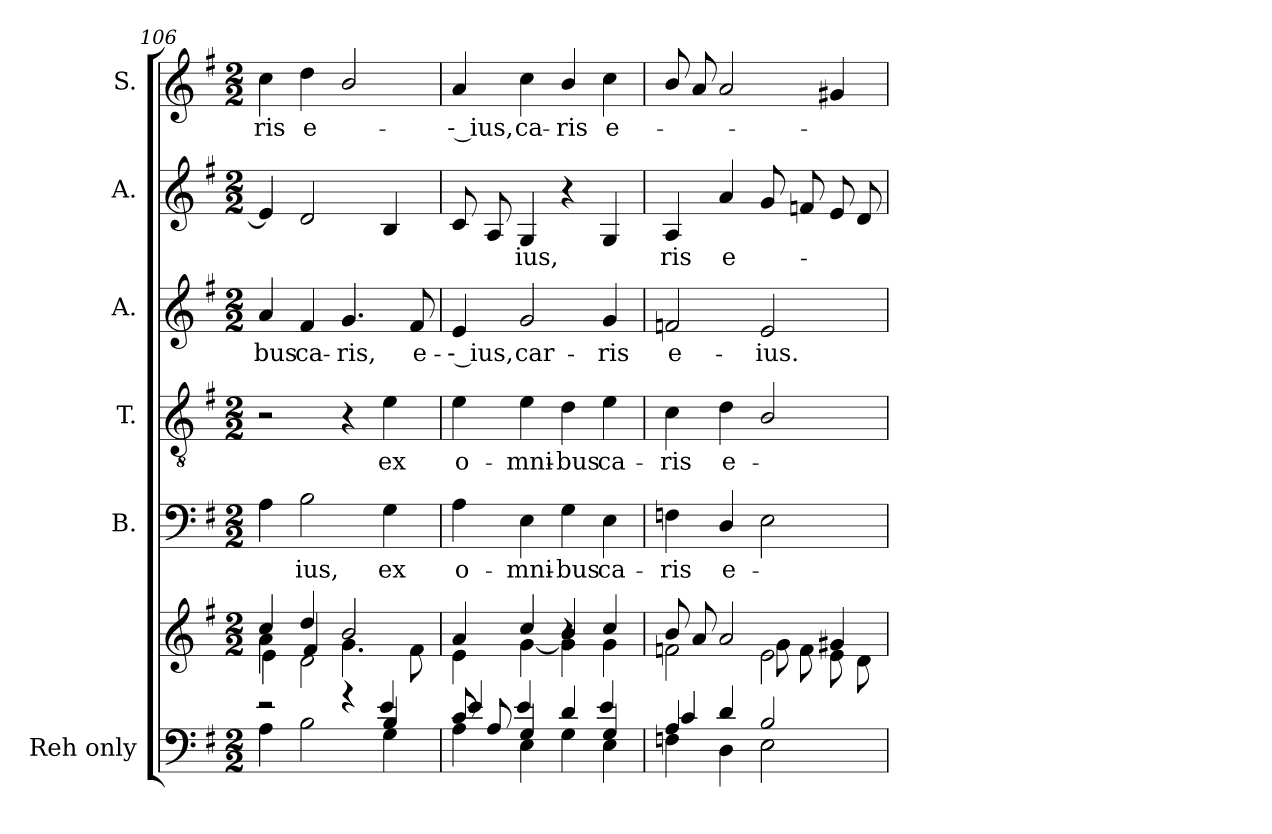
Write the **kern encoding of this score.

**kern	**kern	**kern	**text	**kern	**text	**kern	**text	**kern	**text	**kern	**text
*part6	*part6	*part5	*part5	*part4	*part4	*part3	*part3	*part2	*part2	*part1	*part1
*staff7	*staff6	*staff5	*staff5	*staff4	*staff4	*staff3	*staff3	*staff2	*staff2	*staff1	*staff1
*I"Reh  only	*	*I"B.	*	*I"T.	*	*I"A.	*	*I"A.	*	*I"S.	*
*	*	*I'B.	*	*I'T.	*	*I'A.	*	*I'A.	*	*	*
*clefF4	*clefG2	*clefF4	*	*clefGv2	*	*clefG2	*	*clefG2	*	*clefG2	*
*	*	*	*	*ITrd7c12	*	*	*	*	*	*	*
*k[f#]	*k[f#]	*k[f#]	*	*k[f#]	*	*k[f#]	*	*k[f#]	*	*k[f#]	*
*G:	*G:	*G:	*	*G:	*	*G:	*	*G:	*	*G:	*
*M2/2	*M2/2	*M2/2	*	*M2/2	*	*M2/2	*	*M2/2	*	*M2/2	*
=106	=106	=106	=106	=106	=106	=106	=106	=106	=106	=106	=106
*^	*^	*	*	*	*	*	*	*	*	*	*
*	*^	*	*^	*	*	*	*	*	*	*	*	*	*
!	!	!	!	!	!	!	!	!	!	!	!LO:LY:b:color=#000000	!	!	!	!
!	!	!	!	!	!	!	!	!	!	!	!	!	!	!	!LO:LY:b:color=#000000
2.ryy	2r	4Ai\	4cci/	4ai\	4ei\	4Ai\	.	2r	.	4ai/	-bus	4ei/]	.	4cci\	-ris
!	!	!	!	!	!	!	!LO:LY:b:color=#000000	!	!	!	!	!	!	!	!
!	!	!	!	!	!	!	!	!	!	!	!LO:LY:b:color=#000000	!	!	!	!
!	!	!	!	!	!	!	!	!	!	!	!	!	!	!	!LO:LY:b:color=#000000
.	.	2Bi\	4ddi/	4f#i/	2di\	2Bi\	-ius,	.	.	4f#i/	ca-	2di/	.	4ddi\	e-
!	!	!	!	!	!	!	!	!	!	!	!LO:LY:b:color=#000000	!	!	!	!
.	4r	.	2bi/	4.gi\	.	.	.	4r	.	4.gi/	-ris,	.	.	2bi/	.
!	!	!	!	!	!	!	!LO:LY:b:color=#000000	!	!	!	!	!	!	!	!
!	!	!	!	!	!	!	!	!	!LO:LY:b:color=#000000	!	!	!	!	!	!
4Bi/	4ei/	4Gi\	.	.	4ryy	4Gi\	ex	4Ei\	ex	.	.	4Bi/	.	.	.
!	!	!	!	!	!	!	!	!	!	!	!LO:LY:b:color=#000000	!	!	!	!
.	.	.	.	8f#i\	.	.	.	.	.	8f#i/	e-	.	.	.	.
!!LO:LB:g=z
=107	=107	=107	=107	=107	=107	=107	=107	=107	=107	=107	=107	=107	=107	=107	=107
!	!	!	!	!	!	!	!LO:LY:b:color=#000000	!	!	!	!	!	!	!	!
!	!	!	!	!	!	!	!	!	!LO:LY:b:color=#000000	!	!	!	!	!	!
!	!	!	!	!	!	!	!	!	!	!	!LO:LY:b:color=#000000	!	!	!	!
!	!	!	!	!	!	!	!	!	!	!	!	!	!	!	!LO:LY:b:color=#000000
8ci/	4ei/	4Ai\	4ai/	4ei\	2ryy	4Ai\	o-	4Ei\	o-	4ei/	-- ius,	8ci/	.	4ai/	-- ius,
8Ai/	.	.	.	.	.	.	.	.	.	.	.	8Ai/	.	.	.
!	!	!	!	!	!	!	!LO:LY:b:color=#000000	!	!	!	!	!	!	!	!
!	!	!	!	!	!	!	!	!	!LO:LY:b:color=#000000	!	!	!	!	!	!
!	!	!	!	!	!	!	!	!	!	!	!LO:LY:b:color=#000000	!	!	!	!
!	!	!	!	!	!	!	!	!	!	!	!	!	!LO:LY:b:color=#000000	!	!
!	!	!	!	!	!	!	!	!	!	!	!	!	!	!	!LO:LY:b:color=#000000
4Gi/	4ei/	4Ei\	4cci/	[4gi\	.	4Ei\	-mni-	4Ei\	-mni-	2gi/	car-	4Gi/	-ius,	4cci\	ca-
!	!	!	!	!	!	!	!LO:LY:b:color=#000000	!	!	!	!	!	!	!	!
!	!	!	!	!	!	!	!	!	!LO:LY:b:color=#000000	!	!	!	!	!	!
!	!	!	!	!	!	!	!	!	!	!	!	!	!LO:LY:b:color=#000000	!	!
!	!	!	!	!	!	!	!	!	!	!	!	!	!	!	!LO:LY:b:color=#000000
4ryy	4di/	4Gi\	4bi/	4gi\]	4r	4Gi\	-bus	4Di\	-bus	.	.	4r	ca-	4bi/	-ris
!	!	!	!	!	!	!	!LO:LY:b:color=#000000	!	!	!	!	!	!	!	!
!	!	!	!	!	!	!	!	!	!LO:LY:b:color=#000000	!	!	!	!	!	!
!	!	!	!	!	!	!	!	!	!	!	!LO:LY:b:color=#000000	!	!	!	!
!	!	!	!	!	!	!	!	!	!	!	!	!	!	!	!LO:LY:b:color=#000000
4Gi/	4ei/	4Ei\	4cci/	4gi\	4ryy	4Ei\	ca-	4Ei\	ca-	4gi/	-ris	4Gi/	.	4cci\	e-
=108	=108	=108	=108	=108	=108	=108	=108	=108	=108	=108	=108	=108	=108	=108	=108
!	!	!	!	!	!	!	!LO:LY:b:color=#000000	!	!	!	!	!	!	!	!
!	!	!	!	!	!	!	!	!	!LO:LY:b:color=#000000	!	!	!	!	!	!
!	!	!	!	!	!	!	!	!	!	!	!LO:LY:b:color=#000000	!	!	!	!
!	!	!	!	!	!	!	!	!	!	!	!	!	!LO:LY:b:color=#000000	!	!
4Ai/	4ci/	4Fni\	8bi/	2fni\	4ryy	4Fni\	-ris	4Ci\	-ris	2fni/	e-	4Ai/	-ris	8bi/	.
.	.	.	8ai/	.	.	.	.	.	.	.	.	.	.	8ai/	.
!	!	!	!	!	!	!	!LO:LY:b:color=#000000	!	!	!	!	!	!	!	!
!	!	!	!	!	!	!	!	!	!LO:LY:b:color=#000000	!	!	!	!	!	!
!	!	!	!	!	!	!	!	!	!	!	!	!	!LO:LY:b:color=#000000	!	!
2.ryy	4di/	4Di\	2ai/	.	4ryy	4Di/	e-	4Di\	e-	.	.	4ai/	e-	2ai/	.
!	!	!	!	!	!	!	!	!	!	!	!LO:LY:b:color=#000000	!	!	!	!
.	2Bi/	2Ei\	.	2ei\	8gi\	2Ei\	.	2BBi/	.	2ei/	-ius.	8gi/	.	.	.
.	.	.	.	.	8fi\	.	.	.	.	.	.	8fni/	.	.	.
.	.	.	4g#Xi/	.	8ei\	.	.	.	.	.	.	8ei/	.	4g#Xi/	.
.	.	.	.	.	8di\	.	.	.	.	.	.	8di/	.	.	.
*v	*v	*v	*	*	*	*	*	*	*	*	*	*	*	*	*
*	*v	*v	*v	*	*	*	*	*	*	*	*	*	*
=	=	=	=	=	=	=	=	=	=	=	=
*-	*-	*-	*-	*-	*-	*-	*-	*-	*-	*-	*-
